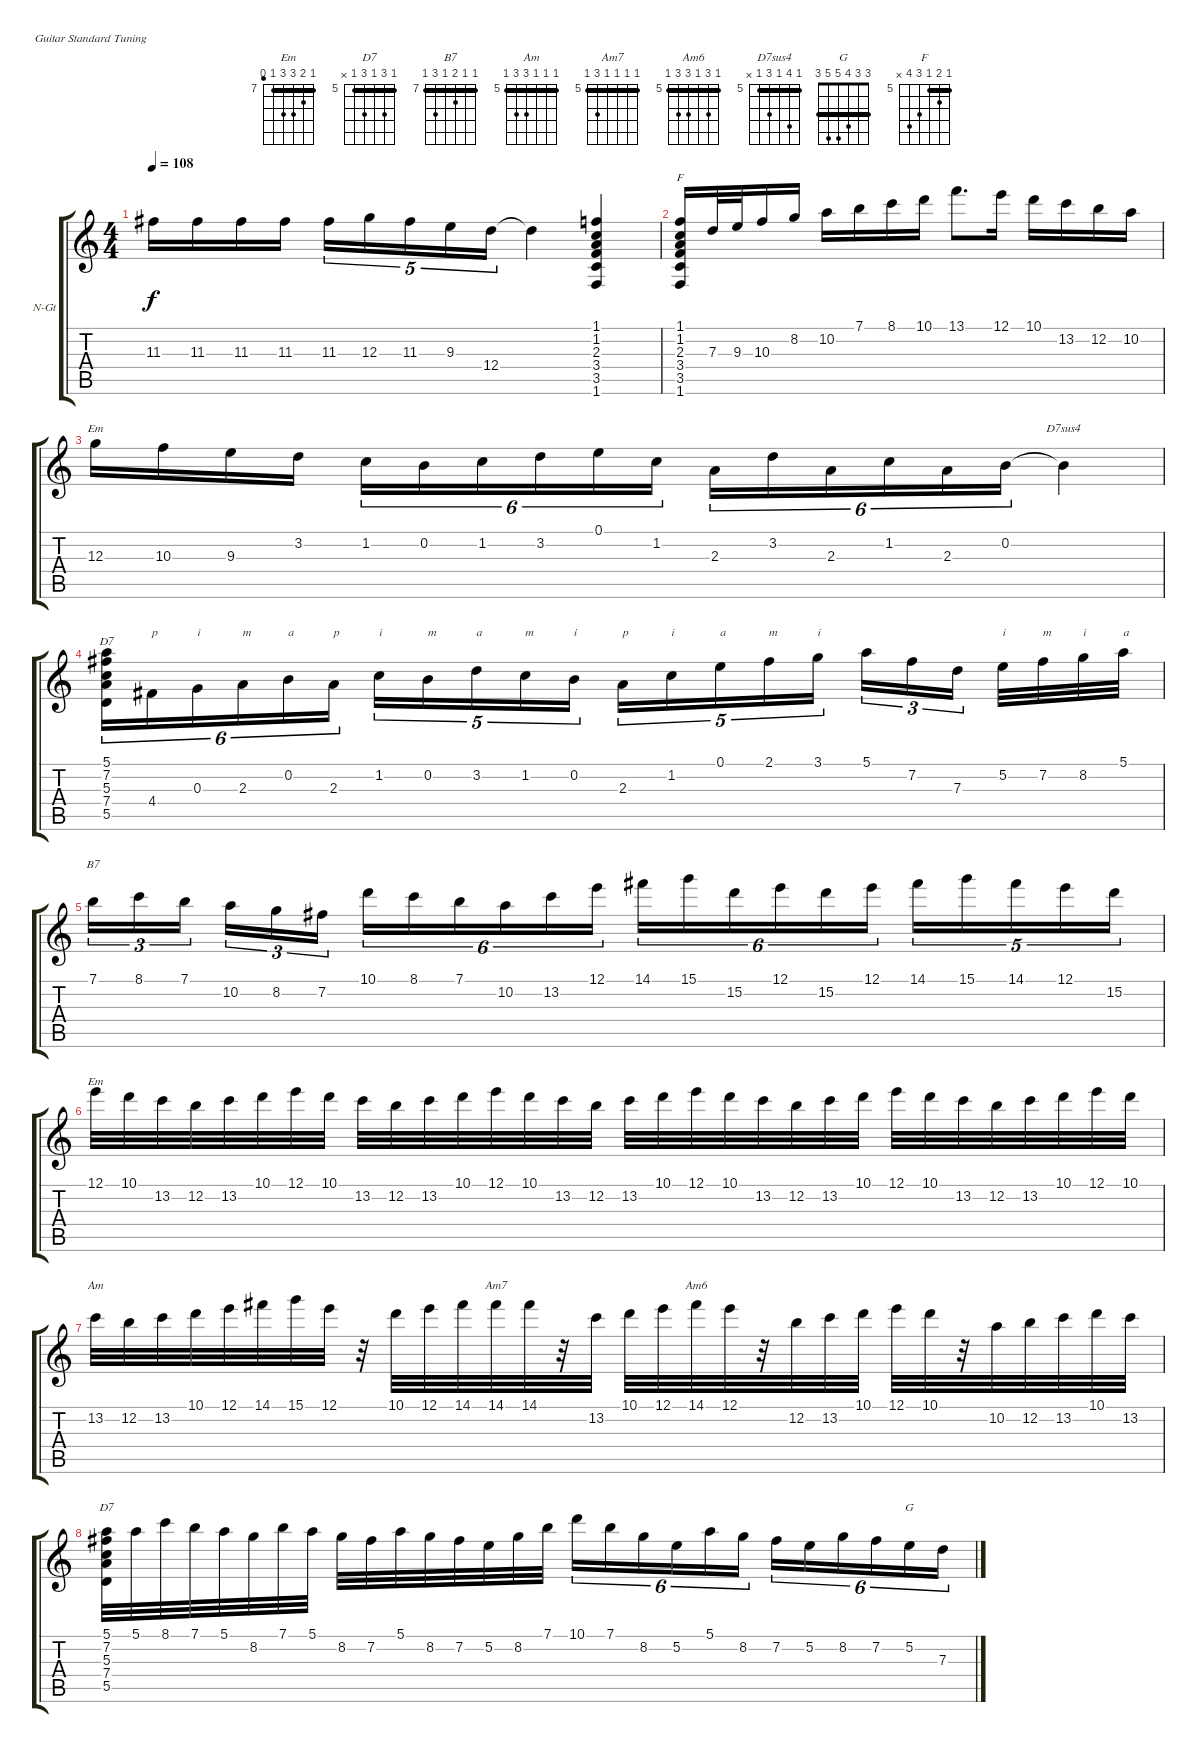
\bracketExtendMode groupsimilarinstruments
\firstSystemTrackNameOrientation horizontal
\otherSystemsTrackNameOrientation horizontal
\track ("Al Di Meola" "N-Gt") {instrument acousticguitarnylon}
\staff {score tabs}
\tuning (E4 B3 G3 D3 A2 E2)
\chord ("Em" 7 8 9 9 7 6) {firstfret 7 showfingering false barre 7}
\chord ("D7" 5 7 5 7 5 x) {firstfret 5 showfingering false barre (5 5)}
\chord ("B7" 7 7 8 7 9 7) {firstfret 7 showfingering false barre (7 7 7)}
\chord ("Am" 5 5 5 7 7 5) {firstfret 5 showfingering false barre (5 5 5)}
\chord ("Am7" 5 5 5 5 7 5) {firstfret 5 showfingering false barre (5 5 5 5)}
\chord ("Am6" 5 7 5 7 7 5) {firstfret 5 showfingering false barre (5 5)}
\chord ("D7sus4" 5 8 5 7 5 x) {firstfret 5 showfingering false barre (5 5)}
\chord ("G" 3 3 4 5 5 3) {showfingering false barre (3 3)}
\chord ("F" 5 6 5 7 8 x) {firstfret 5 showfingering false barre 5}
\ts (4 4)
\tempo 108
\clef g2
\ks c
11.3{t}.16{dy f} 11.3.16 11.3.16 11.3.16 11.3.16{tu (5 4)} 12.3.16{tu (5 4)} 11.3.16{tu (5 4)} 9.3.16{tu (5 4)} 12.4.16{tu (5 4)} 12.4{t}.4 (1.1 1.2 2.3 3.4 3.5 1.6).4 |
(1.1 1.2 2.3 3.4 3.5 1.6).16{ch "F"} 7.3.32 9.3.32 10.3.16 8.2.16 10.2.16 7.1.16 8.1.16 10.1.16 13.1.8{d} 12.1.16 10.1.16 13.2.16 12.2.16 10.2.16 |
12.3.16{ch "Em"} 10.3.16 9.3.16 3.2.16 1.2.16{tu (6 4)} 0.2.16{tu (6 4)} 1.2.16{tu (6 4)} 3.2.16{tu (6 4)} 0.1.16{tu (6 4)} 1.2.16{tu (6 4)} 2.3.16{tu (6 4)} 3.2.16{tu (6 4)} 2.3.16{tu (6 4)} 1.2.16{tu (6 4)} 2.3.16{tu (6 4)} 0.2.16{tu (6 4)} 0.2{t}.4{ch "D7sus4"} |
(5.1 7.2 5.3 7.4 5.5).16{tu (6 4) ch "D7"} 4.4.16{tu (6 4) txt "p"} 0.3.16{tu (6 4) txt "i"} 2.3.16{tu (6 4) txt "m"} 0.2.16{tu (6 4) txt "a"} 2.3.16{tu (6 4) txt "p"} 1.2.16{tu (5 4) txt "i"} 0.2.16{tu (5 4) txt "m"} 3.2.16{tu (5 4) txt "a"} 1.2.16{tu (5 4) txt "m"} 0.2.16{tu (5 4) txt "i"} 2.3.16{tu (5 4) txt "p"} 1.2.16{tu (5 4) txt "i"} 0.1.16{tu (5 4) txt "a"} 2.1.16{tu (5 4) txt "m"} 3.1.16{tu (5 4) txt "i"} 5.1.16{tu (3 2)} 7.2.16{tu (3 2)} 7.3.16{tu (3 2)} 5.2.32{txt "i"} 7.2.32{txt "m"} 8.2.32{txt "i"} 5.1.32{txt "a"} |
7.1.16{tu (3 2) ch "B7"} 8.1.16{tu (3 2)} 7.1.16{tu (3 2)} 10.2.16{tu (3 2)} 8.2.16{tu (3 2)} 7.2.16{tu (3 2)} 10.1.16{tu (6 4)} 8.1.16{tu (6 4)} 7.1.16{tu (6 4)} 10.2.16{tu (6 4)} 13.2.16{tu (6 4)} 12.1.16{tu (6 4)} 14.1.16{tu (6 4)} 15.1.16{tu (6 4)} 15.2.16{tu (6 4)} 12.1.16{tu (6 4)} 15.2.16{tu (6 4)} 12.1.16{tu (6 4)} 14.1.16{tu (5 4)} 15.1.16{tu (5 4)} 14.1.16{tu (5 4)} 12.1.16{tu (5 4)} 15.2.16{tu (5 4)} |
12.1.32{ch "Em"} 10.1.32 13.2.32 12.2.32 13.2.32 10.1.32 12.1.32 10.1.32 13.2.32 12.2.32 13.2.32 10.1.32 12.1.32 10.1.32 13.2.32 12.2.32 13.2.32 10.1.32 12.1.32 10.1.32 13.2.32 12.2.32 13.2.32 10.1.32 12.1.32 10.1.32 13.2.32 12.2.32 13.2.32 10.1.32 12.1.32 10.1.32 |
13.2.32{ch "Am"} 12.2.32 13.2.32 10.1.32 12.1.32 14.1.32 15.1.32 12.1.32 r.32 10.1.32 12.1.32 14.1.32 14.1.32{ch "Am7"} 14.1.32 r.32 13.2.32 10.1.32 12.1.32 14.1.32{ch "Am6"} 12.1.32 r.32 12.2.32 13.2.32 10.1.32 12.1.32 10.1.32 r.32 10.2.32 12.2.32 13.2.32 10.1.32 13.2.32 |
(5.1 7.2 5.3 7.4 5.5).32{ch "D7"} 5.1.32 8.1.32 7.1.32 5.1.32 8.2.32 7.1.32 5.1.32 8.2.32 7.2.32 5.1.32 8.2.32 7.2.32 5.2.32 8.2.32 7.1.32 10.1.16{tu (6 4)} 7.1.16{tu (6 4)} 8.2.16{tu (6 4)} 5.2.16{tu (6 4)} 5.1.16{tu (6 4)} 8.2.16{tu (6 4)} 7.2.16{tu (6 4)} 5.2.16{tu (6 4)} 8.2.16{tu (6 4)} 7.2.16{tu (6 4)} 5.2.16{tu (6 4) ch "G"} 7.3.16{tu (6 4)}
